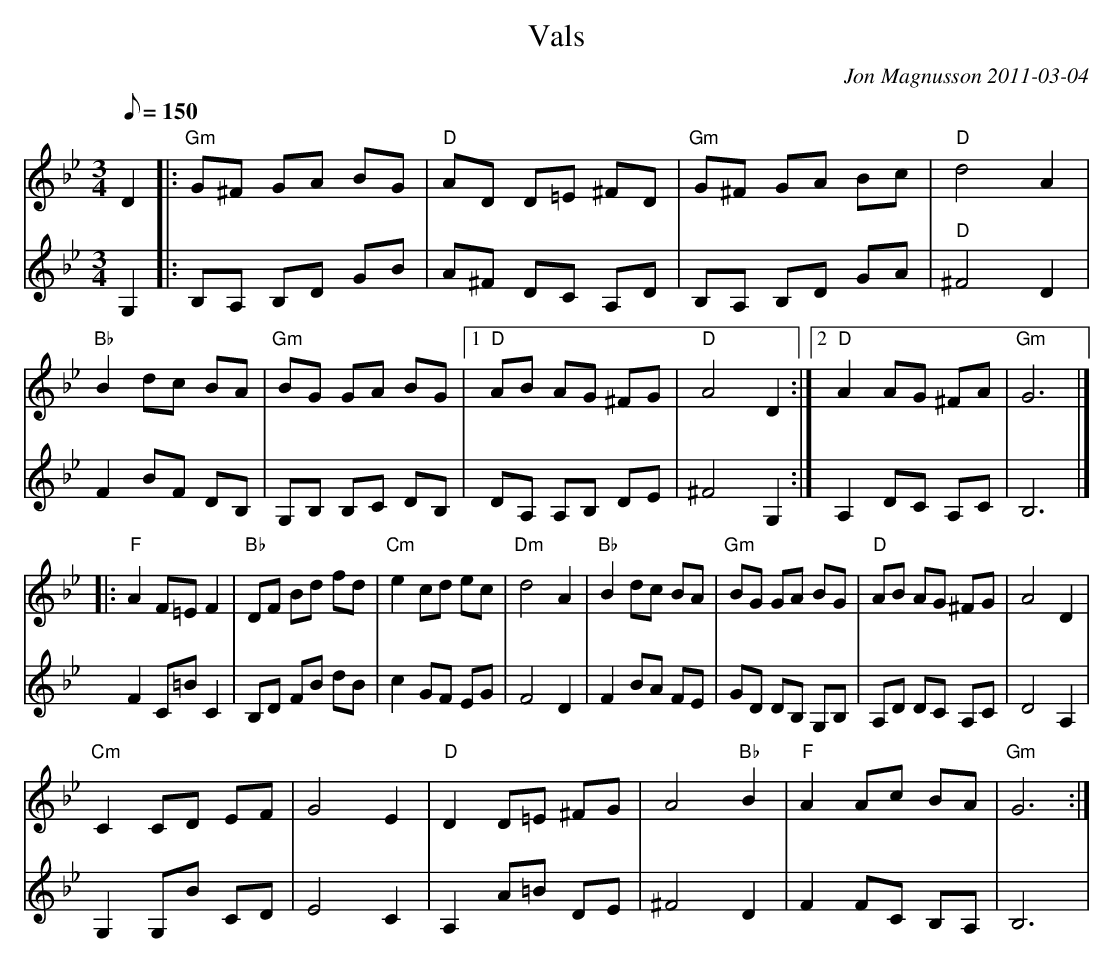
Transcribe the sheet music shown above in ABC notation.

X:1
T: Vals
C: Jon Magnusson 2011-03-04
M: 3/4
L: 1/8
K: Gm
Q:150
[V:1] D2|:"Gm" G^F GA BG|"D" AD D=E ^FD|"Gm" G^F GA Bc|"D" d4 A2|
[V:2] G,2|:B,A, B,D GB|A^F DC A,D|B,A, B,D GA|"D" ^F4 D2|
[V:1] "Bb" B2dc BA|"Gm" BG GA BG|[1 "D"AB AG ^FG|"D" A4 D2:|[2 "D" A2 AG ^FA|"Gm" G6|]
[V:2] F2BF DB,|G,B, B,C DB,|DA, A,B, DE|^F4 G,2:|A,2 DC A,C| B,6|]
[V:1]|:"F" A2 F=E F2|"Bb" DF Bd fd|"Cm" e2 cd ec|"Dm" d4 A2|"Bb" B2 dc BA|"Gm" BG GA BG|"D" AB AG ^FG|A4 D2|
[V:2] F2 C=B C2|B,D FB dB|c2 GF EG|F4 D2|F2 BA FE|GD DB, G,B,|A,D DC A,C|D4 A,2|
[V:1]"Cm" C2 CD EF|G4 E2|"D" D2 D=E ^FG|A4 "Bb" B2|"F" A2 Ac BA|"Gm" G6:|
[V:2]G,2 G,B CD|E4 C2|A,2 A=B DE|^F4 D2|F2 FC B,A,|B,6|
